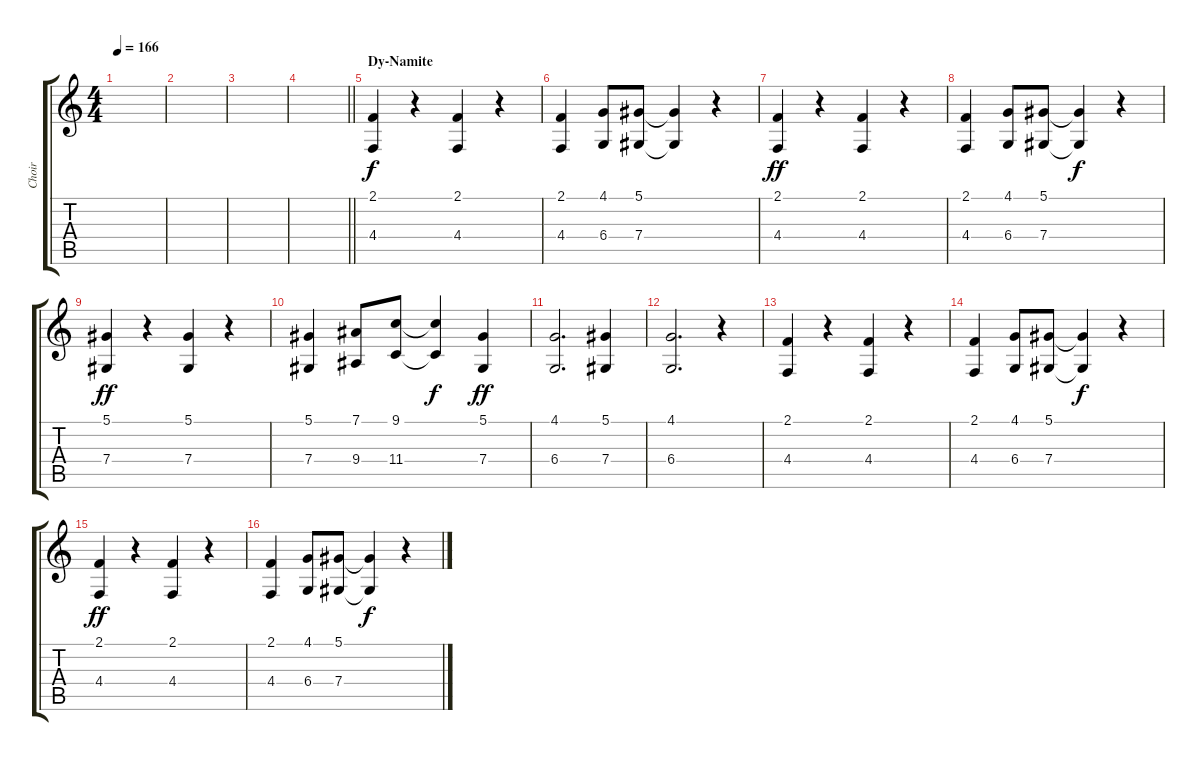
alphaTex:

\track ("Choir" "Choir") {instrument choiraahs}
\staff {score tabs}
\tuning (Eb4 Bb3 Gb3 Db3 Ab2 Eb2) {hide}
\ts (4 4)
\tempo 166
\clef g2
\ks c
|
|
|
\barLineRight lightlight
|
\section ("" "Dy-Namite")
(2.1 4.4).4 r.4 (2.1 4.4).4 r.4 |
(2.1 4.4).4 (4.1 6.4).8 (5.1 7.4).8 (5.1{t} 7.4{t}).4{dy f} r.4 |
(2.1 4.4).4{dy ff} r.4 (2.1 4.4).4 r.4 |
(2.1 4.4).4 (4.1 6.4).8 (5.1 7.4).8 (5.1{t} 7.4{t}).4{dy f} r.4 |
(5.1 7.4).4{dy ff} r.4 (5.1 7.4).4 r.4 |
(5.1 7.4).4 (7.1 9.4).8 (9.1 11.4).8 (9.1{t} 11.4{t}).4{dy f} (5.1 7.4).4{dy ff} |
(4.1 6.4).2{d} (5.1 7.4).4 |
(4.1 6.4).2{d} r.4 |
(2.1 4.4).4 r.4 (2.1 4.4).4 r.4 |
(2.1 4.4).4 (4.1 6.4).8 (5.1 7.4).8 (5.1{t} 7.4{t}).4{dy f} r.4 |
(2.1 4.4).4{dy ff} r.4 (2.1 4.4).4 r.4 |
(2.1 4.4).4 (4.1 6.4).8 (5.1 7.4).8 (5.1{t} 7.4{t}).4{dy f} r.4
